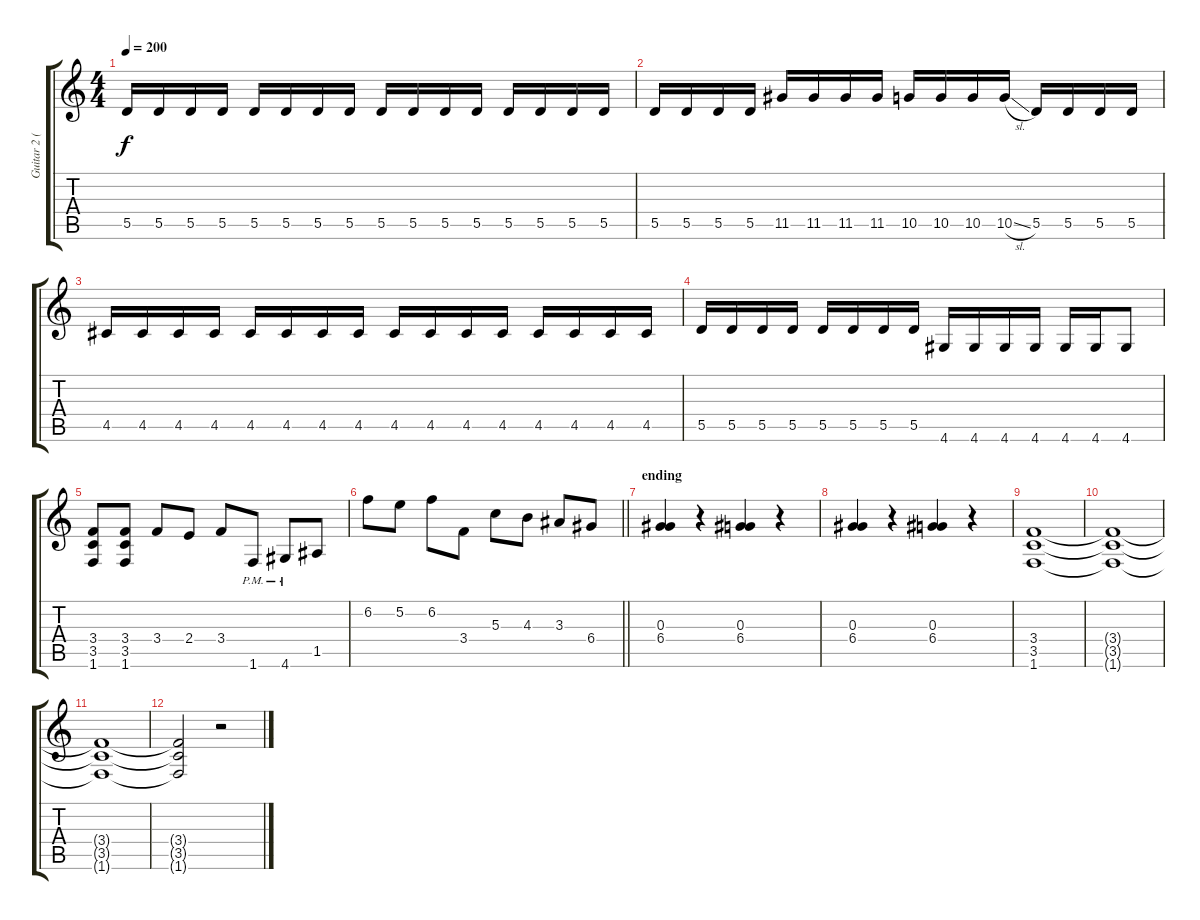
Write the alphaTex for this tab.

\track ("Guitar 2 (Lead)" "Guitar 2 (") {instrument overdrivenguitar}
\staff {score tabs}
\tuning (E4 B3 G3 D3 A2 E2) {hide}
\ts (4 4)
\tempo 200
\clef g2
\ks c
5.5.16{dy f} 5.5.16 5.5.16 5.5.16 5.5.16 5.5.16 5.5.16 5.5.16 5.5.16 5.5.16 5.5.16 5.5.16 5.5.16 5.5.16 5.5.16 5.5.16 |
5.5.16 5.5.16 5.5.16 5.5.16 11.5.16 11.5.16 11.5.16 11.5.16 10.5.16 10.5.16 10.5.16 10.5{sl}.16 5.5.16 5.5.16 5.5.16 5.5.16 |
4.5.16 4.5.16 4.5.16 4.5.16 4.5.16 4.5.16 4.5.16 4.5.16 4.5.16 4.5.16 4.5.16 4.5.16 4.5.16 4.5.16 4.5.16 4.5.16 |
5.5.16 5.5.16 5.5.16 5.5.16 5.5.16 5.5.16 5.5.16 5.5.16 4.6.16 4.6.16 4.6.16 4.6.16 4.6.16 4.6.16 4.6.8 |
(3.4 3.5 1.6).8 (3.4 3.5 1.6).8 3.4.8 2.4.8 3.4.8 1.6{pm}.8 4.6{pm}.8 1.5.8 |
\barLineRight lightlight
6.2.8 5.2.8 6.2.8 3.4.8 5.3.8 4.3.8 3.3.8 6.4.8 |
\section ("" "ending")
(0.3 6.4).4 r.4 (0.3 6.4).4 r.4 |
(0.3 6.4).4 r.4 (0.3 6.4).4 r.4 |
(3.4 3.5 1.6).1 |
(3.4{t} 3.5{t} 1.6{t}).1 |
(3.4{t} 3.5{t} 1.6{t}).1 |
(3.4{t} 3.5{t} 1.6{t}).2 r.2
